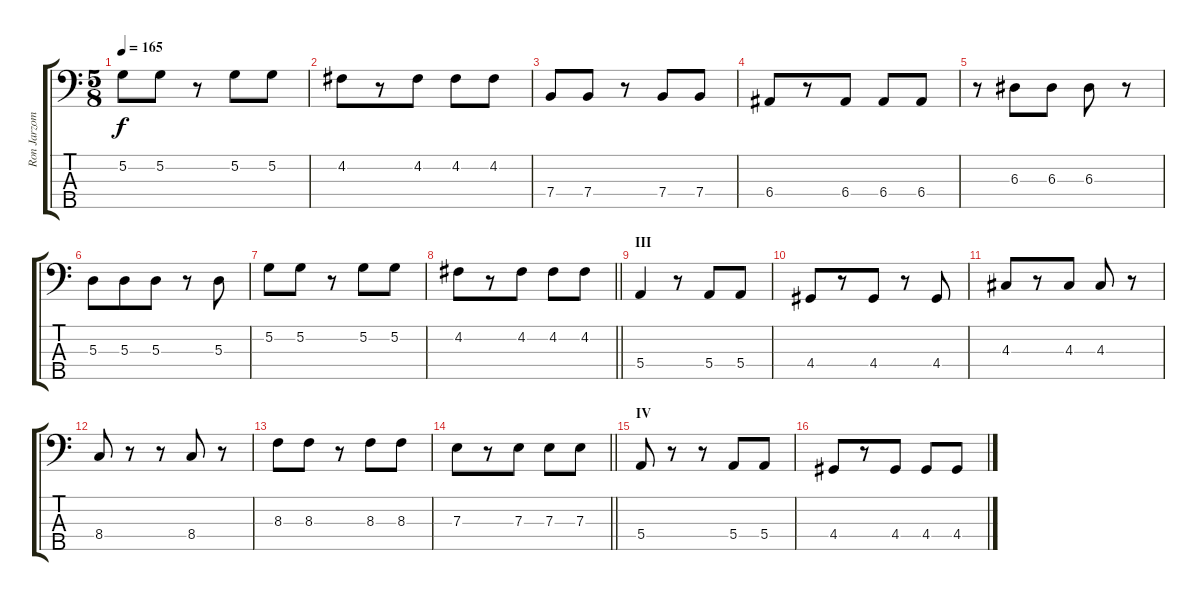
\track ("Ron Jarzombek" "Ron Jarzom") {instrument electricbassfinger}
\staff {score tabs}
\tuning (G2 D2 A1 E1 B0) {hide}
\ts (5 8)
\tempo 165
\clef f4
\ks c
5.2.8{dy f} 5.2.8 r.8 5.2.8 5.2.8 |
4.2.8 r.8 4.2.8 4.2.8 4.2.8 |
7.4.8 7.4.8 r.8 7.4.8 7.4.8 |
6.4.8 r.8 6.4.8 6.4.8 6.4.8 |
r.8 6.3.8 6.3.8 6.3.8 r.8 |
5.3.8 5.3.8 5.3.8 r.8 5.3.8 |
5.2.8 5.2.8 r.8 5.2.8 5.2.8 |
\barLineRight lightlight
4.2.8 r.8 4.2.8 4.2.8 4.2.8 |
\section ("" "III")
5.4.4 r.8 5.4.8 5.4.8 |
4.4.8 r.8 4.4.8 r.8 4.4.8 |
4.3.8 r.8 4.3.8 4.3.8 r.8 |
8.4.8 r.8 r.8 8.4.8 r.8 |
8.3.8 8.3.8 r.8 8.3.8 8.3.8 |
\barLineRight lightlight
7.3.8 r.8 7.3.8 7.3.8 7.3.8 |
\section ("" "IV")
5.4.8 r.8 r.8 5.4.8 5.4.8 |
4.4.8 r.8 4.4.8 4.4.8 4.4.8
